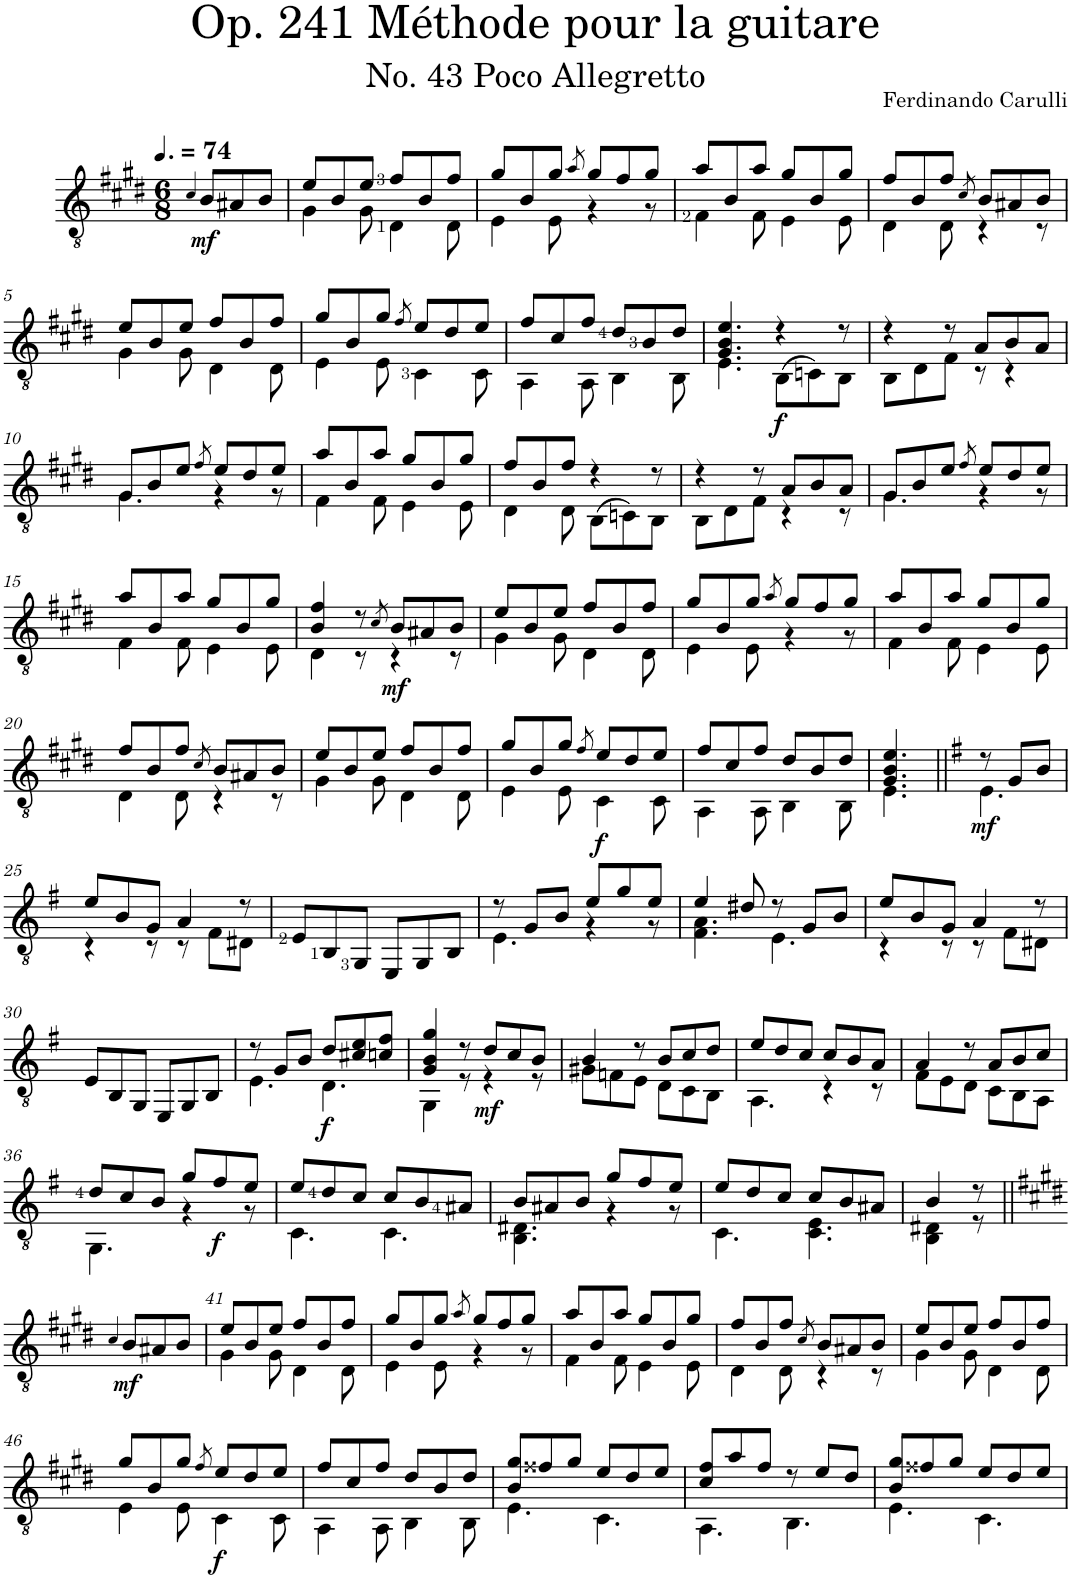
**kern	**dynam
*part1	*part1
*staff1	*staff1
*I"Classical Guitar	*
*clefGv2	*
*k[f#c#g#d#]	*
*E:	*
*M6/8	*
*MM111	*
=	=
4qc#/	.
!	!LO:DY:b
8B/L	mf
8A#X/	.
8B/J	.
=1	=1
*^	*
8e/L	4G#\	.
8B/	.	.
8e/J	8G#\	.
8f#/L	4D#\	.
8B/	.	.
8f#/J	8D#\	.
=2	=2	=2
8g#/L	4E\	.
8B/	.	.
8g#/J	8E\	.
8qa/	.	.
8g#/L	4r	.
8f#/	.	.
8g#/J	8r	.
=3	=3	=3
8a/L	4F#\	.
8B/	.	.
8a/J	8F#\	.
8g#/L	4E\	.
8B/	.	.
8g#/J	8E\	.
=4	=4	=4
8f#/L	4D#\	.
8B/	.	.
8f#/J	8D#\	.
8qc#/	.	.
8B/L	4r	.
8A#X/	.	.
8B/J	8r	.
!!LO:LB:g=z	!!
=5	=5	=5
8e/L	4G#\	.
8B/	.	.
8e/J	8G#\	.
8f#/L	4D#\	.
8B/	.	.
8f#/J	8D#\	.
=6	=6	=6
8g#/L	4E\	.
8B/	.	.
8g#/J	8E\	.
8qf#/	.	.
8e/L	4C#\	.
8d#/	.	.
8e/J	8C#\	.
=7	=7	=7
8f#/L	4AA\	.
8c#/	.	.
8f#/J	8AA\	.
8d#/L	4BB\	.
8B/	.	.
8d#/J	8BB\	.
=8	=8	=8
4.E\	4.G#/ 4.B/ 4.e/	.
!	!	!LO:DY:b
4r	(>8BB\L	f
.	8Cn\)	.
8r	8BB\J	.
=9	=9	=9
4r	8BB\L	.
.	8D#\	.
8r	8F#\J	.
8A/L	8r	.
8B/	4r	.
8A/J	.	.
!!LO:LB:g=z	!!
=10	=10	=10
8G#/L	4.G#\	.
8B/	.	.
8e/J	.	.
8qf#/	.	.
8e/L	4r	.
8d#/	.	.
8e/J	8r	.
=11	=11	=11
8a/L	4F#\	.
8B/	.	.
8a/J	8F#\	.
8g#/L	4E\	.
8B/	.	.
8g#/J	8E\	.
=12	=12	=12
8f#/L	4D#\	.
8B/	.	.
8f#/J	8D#\	.
4r	(>8BB\L	.
.	8Cn\)	.
8r	8BB\J	.
=13	=13	=13
4r	8BB\L	.
.	8D#\	.
8r	8F#\J	.
8A/L	4r	.
8B/	.	.
8A/J	8r	.
=14	=14	=14
8G#/L	4.G#\	.
8B/	.	.
8e/J	.	.
8qf#/	.	.
8e/L	4r	.
8d#/	.	.
8e/J	8r	.
!!LO:LB:g=z	!!
=15	=15	=15
8a/L	4F#\	.
8B/	.	.
8a/J	8F#\	.
8g#/L	4E\	.
8B/	.	.
8g#/J	8E\	.
=16	=16	=16
4B/ 4f#/	4D#\	.
8r	8r	.
8qc#/	.	.
!	!	!LO:DY:b
8B/L	4r	mf
8A#X/	.	.
8B/J	8r	.
=17	=17	=17
8e/L	4G#\	.
8B/	.	.
8e/J	8G#\	.
8f#/L	4D#\	.
8B/	.	.
8f#/J	8D#\	.
=18	=18	=18
8g#/L	4E\	.
8B/	.	.
8g#/J	8E\	.
8qa/	.	.
8g#/L	4r	.
8f#/	.	.
8g#/J	8r	.
=19	=19	=19
8a/L	4F#\	.
8B/	.	.
8a/J	8F#\	.
8g#/L	4E\	.
8B/	.	.
8g#/J	8E\	.
!!LO:LB:g=z	!!
=20	=20	=20
8f#/L	4D#\	.
8B/	.	.
8f#/J	8D#\	.
8qc#/	.	.
8B/L	4r	.
8A#X/	.	.
8B/J	8r	.
=21	=21	=21
8e/L	4G#\	.
8B/	.	.
8e/J	8G#\	.
8f#/L	4D#\	.
8B/	.	.
8f#/J	8D#\	.
=22	=22	=22
8g#/L	4E\	.
8B/	.	.
8g#/J	8E\	.
8qf#/	.	.
!	!	!LO:DY:b
8e/L	4C#\	f
8d#/	.	.
8e/J	8C#\	.
=23	=23	=23
8f#/L	4AA\	.
8c#/	.	.
8f#/J	8AA\	.
8d#/L	4BB\	.
8B/	.	.
8d#/J	8BB\	.
=24	=24	=24
4.E\	4.G#/ 4.B/ 4.e/	.
=24X1||	=24X1||	=24X1||
*k[f#]	*	*
*e:	*	*
!	!	!LO:DY:b
8r	4.E\	mf
8G/L	.	.
8B/J	.	.
!!LO:LB:g=z	!!
=25	=25	=25
8e/L	4r	.
8B/	.	.
8G/J	8r	.
4A/	8r	.
.	8F#\L	.
8r	8D#X\J	.
*v	*v	*
=26	=26
8E/L	.
8BB/	.
8GG/J	.
8EE/L	.
8GG/	.
8BB/J	.
=27	=27
*^	*
8r	4.E\	.
8G/L	.	.
8B/J	.	.
8e/L	4r	.
8g/	.	.
8e/J	8r	.
=28	=28	=28
4e/	4.F#\ 4.A\	.
8d#X/	.	.
8r	4.E\	.
8G/L	.	.
8B/J	.	.
=29	=29	=29
8e/L	4r	.
8B/	.	.
8G/J	8r	.
4A/	8r	.
.	8F#\L	.
8r	8D#X\J	.
*v	*v	*
!!LO:LB:g=z
=30	=30
8E/L	.
8BB/	.
8GG/J	.
8EE/L	.
8GG/	.
8BB/J	.
=31	=31
*^	*
8r	4.E\	.
8G/L	.	.
8B/J	.	.
!	!	!LO:DY:b
8d/L	4.D\	f
8c#X/ 8e/	.	.
8cn/ 8f#/J	.	.
=32	=32	=32
4G/ 4B/ 4g/	4GG\	.
8r	8r	.
!	!	!LO:DY:b
8d/L	4r	mf
8c/	.	.
8B/J	8r	.
=33	=33	=33
4B/	8G#X\L	.
.	8Fn\	.
8r	8E\J	.
8B/L	8D\L	.
8c/	8C\	.
8d/J	8BB\J	.
=34	=34	=34
8e/L	4.AA\	.
8d/	.	.
8c/J	.	.
8c/L	4r	.
8B/	.	.
8A/J	8r	.
=35	=35	=35
4A/	8F#\L	.
.	8E\	.
8r	8D\J	.
8A/L	8C\L	.
8B/	8BB\	.
8c/J	8AA\J	.
!!LO:LB:g=z	!!
=36	=36	=36
8d/L	4.GG\	.
8c/	.	.
8B/J	.	.
8g/L	4r	.
!	!	!LO:DY:b
8f#/	.	f
8e/J	8r	.
=37	=37	=37
8e/L	4.C\	.
8d/	.	.
8c/J	.	.
8c/L	4.C\	.
8B/	.	.
8A#X/J	.	.
=38	=38	=38
8B/L	4.BB\ 4.D#X\	.
8A#X/	.	.
8B/J	.	.
8g/L	4r	.
8f#/	.	.
8e/J	8r	.
=39	=39	=39
8e/L	4.C\	.
8d/	.	.
8c/J	.	.
8c/L	4.C\ 4.E\	.
8B/	.	.
8A#X/J	.	.
=40	=40	=40
4B/	4BB\ 4D#X\	.
8r	8r	.
*v	*v	*
!!LO:LB:g=z
=40X2||	=40X2||
*k[f#c#g#d#]	*
*E:	*
4qc#/	.
!	!LO:DY:b
8B/L	mf
8A#X/	.
8B/J	.
=41	=41
*^	*
8e/L	4G#\	.
8B/	.	.
8e/J	8G#\	.
8f#/L	4D#\	.
8B/	.	.
8f#/J	8D#\	.
=42	=42	=42
8g#/L	4E\	.
8B/	.	.
8g#/J	8E\	.
8qa/	.	.
8g#/L	4r	.
8f#/	.	.
8g#/J	8r	.
=43	=43	=43
8a/L	4F#\	.
8B/	.	.
8a/J	8F#\	.
8g#/L	4E\	.
8B/	.	.
8g#/J	8E\	.
=44	=44	=44
8f#/L	4D#\	.
8B/	.	.
8f#/J	8D#\	.
8qc#/	.	.
8B/L	4r	.
8A#X/	.	.
8B/J	8r	.
=45	=45	=45
8e/L	4G#\	.
8B/	.	.
8e/J	8G#\	.
8f#/L	4D#\	.
8B/	.	.
8f#/J	8D#\	.
!!LO:LB:g=z	!!
=46	=46	=46
8g#/L	4E\	.
8B/	.	.
8g#/J	8E\	.
8qf#/	.	.
!	!	!LO:DY:b
8e/L	4C#\	f
8d#/	.	.
8e/J	8C#\	.
=47	=47	=47
8f#/L	4AA\	.
8c#/	.	.
8f#/J	8AA\	.
8d#/L	4BB\	.
8B/	.	.
8d#/J	8BB\	.
=48	=48	=48
8B/ 8g#/L	4.E\	.
8f##X/	.	.
8g#/J	.	.
8e/L	4.C#\	.
8d#/	.	.
8e/J	.	.
=49	=49	=49
8c#/ 8f#/L	4.AA\	.
8a/	.	.
8f#/J	.	.
8r	4.BB\	.
8e/L	.	.
8d#/J	.	.
=50	=50	=50
8B/ 8g#/L	4.E\	.
8f##X/	.	.
8g#/J	.	.
8e/L	4.C#\	.
8d#/	.	.
8e/J	.	.
*v	*v	*
=	=
*-	*-
